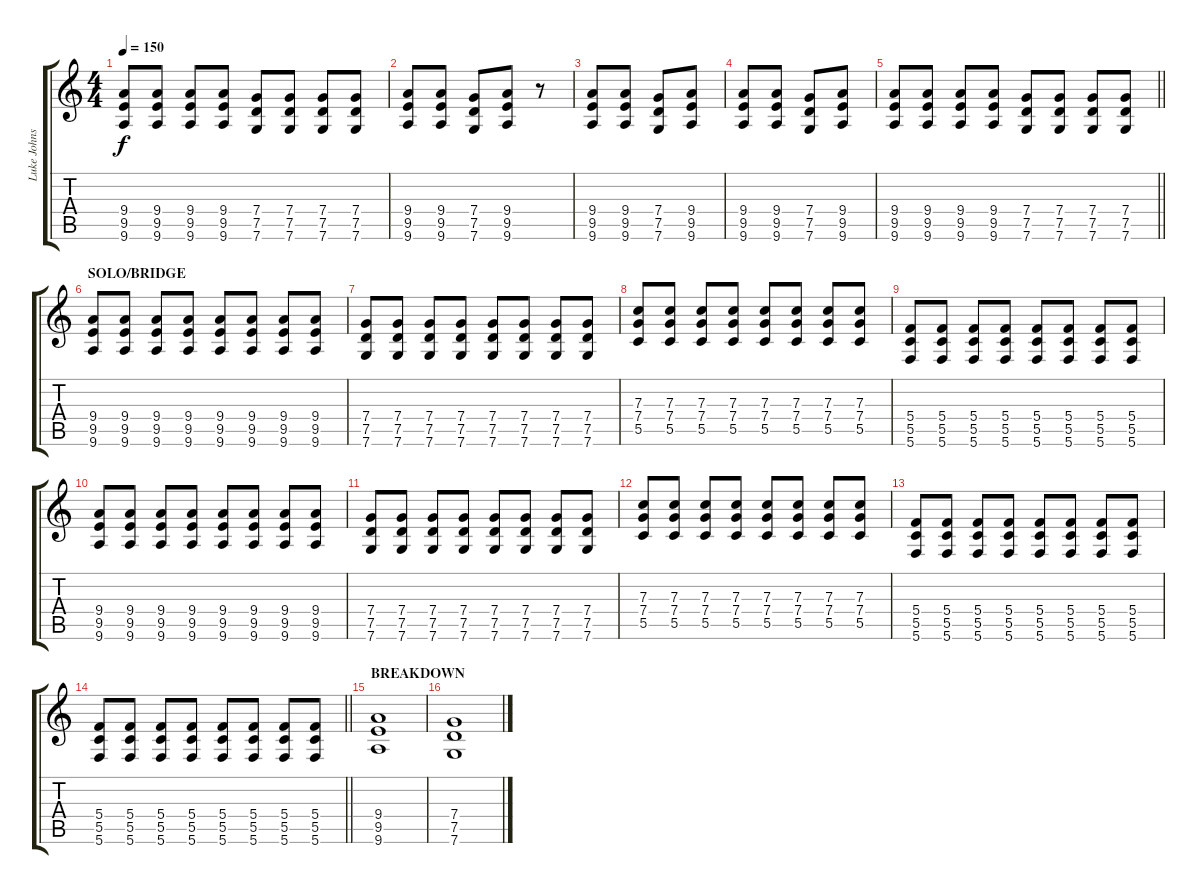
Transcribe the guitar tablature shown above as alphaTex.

\track ("Luke Johnstone" "Luke Johns") {instrument overdrivenguitar}
\staff {score tabs}
\tuning (D4 A3 F3 C3 G2 C2) {hide}
\ts (4 4)
\tempo 150
\clef g2
\ks c
(9.4 9.5 9.6).8{dy f} (9.4 9.5 9.6).8 (9.4 9.5 9.6).8 (9.4 9.5 9.6).8 (7.4 7.5 7.6).8 (7.4 7.5 7.6).8 (7.4 7.5 7.6).8 (7.4 7.5 7.6).8 |
(9.4 9.5 9.6).8 (9.4 9.5 9.6).8 (7.4 7.5 7.6).8 (9.4 9.5 9.6).8 r.8 |
(9.4 9.5 9.6).8 (9.4 9.5 9.6).8 (7.4 7.5 7.6).8 (9.4 9.5 9.6).8 |
(9.4 9.5 9.6).8 (9.4 9.5 9.6).8 (7.4 7.5 7.6).8 (9.4 9.5 9.6).8 |
\barLineRight lightlight
(9.4 9.5 9.6).8 (9.4 9.5 9.6).8 (9.4 9.5 9.6).8 (9.4 9.5 9.6).8 (7.4 7.5 7.6).8 (7.4 7.5 7.6).8 (7.4 7.5 7.6).8 (7.4 7.5 7.6).8 |
\section ("" "SOLO/BRIDGE")
(9.4 9.5 9.6).8 (9.4 9.5 9.6).8 (9.4 9.5 9.6).8 (9.4 9.5 9.6).8 (9.4 9.5 9.6).8 (9.4 9.5 9.6).8 (9.4 9.5 9.6).8 (9.4 9.5 9.6).8 |
(7.4 7.5 7.6).8 (7.4 7.5 7.6).8 (7.4 7.5 7.6).8 (7.4 7.5 7.6).8 (7.4 7.5 7.6).8 (7.4 7.5 7.6).8 (7.4 7.5 7.6).8 (7.4 7.5 7.6).8 |
(7.3 7.4 5.5).8 (7.3 7.4 5.5).8 (7.3 7.4 5.5).8 (7.3 7.4 5.5).8 (7.3 7.4 5.5).8 (7.3 7.4 5.5).8 (7.3 7.4 5.5).8 (7.3 7.4 5.5).8 |
(5.4 5.5 5.6).8 (5.4 5.5 5.6).8 (5.4 5.5 5.6).8 (5.4 5.5 5.6).8 (5.4 5.5 5.6).8 (5.4 5.5 5.6).8 (5.4 5.5 5.6).8 (5.4 5.5 5.6).8 |
(9.4 9.5 9.6).8 (9.4 9.5 9.6).8 (9.4 9.5 9.6).8 (9.4 9.5 9.6).8 (9.4 9.5 9.6).8 (9.4 9.5 9.6).8 (9.4 9.5 9.6).8 (9.4 9.5 9.6).8 |
(7.4 7.5 7.6).8 (7.4 7.5 7.6).8 (7.4 7.5 7.6).8 (7.4 7.5 7.6).8 (7.4 7.5 7.6).8 (7.4 7.5 7.6).8 (7.4 7.5 7.6).8 (7.4 7.5 7.6).8 |
(7.3 7.4 5.5).8 (7.3 7.4 5.5).8 (7.3 7.4 5.5).8 (7.3 7.4 5.5).8 (7.3 7.4 5.5).8 (7.3 7.4 5.5).8 (7.3 7.4 5.5).8 (7.3 7.4 5.5).8 |
(5.4 5.5 5.6).8 (5.4 5.5 5.6).8 (5.4 5.5 5.6).8 (5.4 5.5 5.6).8 (5.4 5.5 5.6).8 (5.4 5.5 5.6).8 (5.4 5.5 5.6).8 (5.4 5.5 5.6).8 |
\barLineRight lightlight
(5.4 5.5 5.6).8 (5.4 5.5 5.6).8 (5.4 5.5 5.6).8 (5.4 5.5 5.6).8 (5.4 5.5 5.6).8 (5.4 5.5 5.6).8 (5.4 5.5 5.6).8 (5.4 5.5 5.6).8 |
\section ("" "BREAKDOWN")
(9.4 9.5 9.6).1 |
(7.4 7.5 7.6).1
